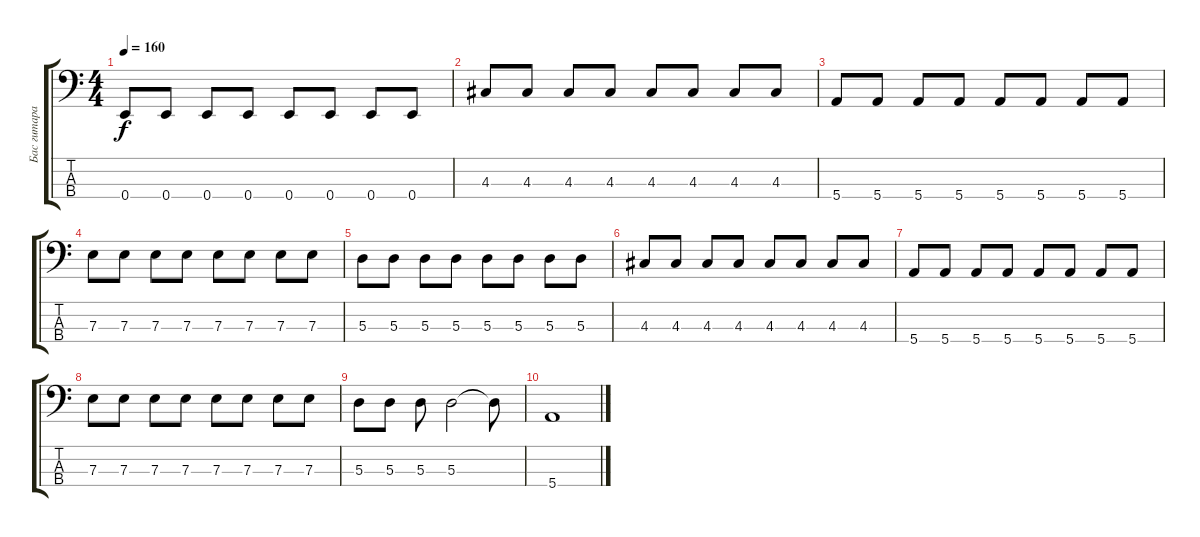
\track ("Бас гитара" "Бас гитара") {instrument electricbassfinger}
\staff {score tabs}
\tuning (G2 D2 A1 E1) {hide}
\ts (4 4)
\tempo 160
\clef f4
\ks c
0.4.8{dy f} 0.4.8 0.4.8 0.4.8 0.4.8 0.4.8 0.4.8 0.4.8 |
4.3.8 4.3.8 4.3.8 4.3.8 4.3.8 4.3.8 4.3.8 4.3.8 |
5.4.8 5.4.8 5.4.8 5.4.8 5.4.8 5.4.8 5.4.8 5.4.8 |
7.3.8 7.3.8 7.3.8 7.3.8 7.3.8 7.3.8 7.3.8 7.3.8 |
5.3.8 5.3.8 5.3.8 5.3.8 5.3.8 5.3.8 5.3.8 5.3.8 |
4.3.8 4.3.8 4.3.8 4.3.8 4.3.8 4.3.8 4.3.8 4.3.8 |
5.4.8 5.4.8 5.4.8 5.4.8 5.4.8 5.4.8 5.4.8 5.4.8 |
7.3.8 7.3.8 7.3.8 7.3.8 7.3.8 7.3.8 7.3.8 7.3.8 |
5.3.8 5.3.8 5.3.8 5.3.2 5.3{t}.8 |
5.4.1
